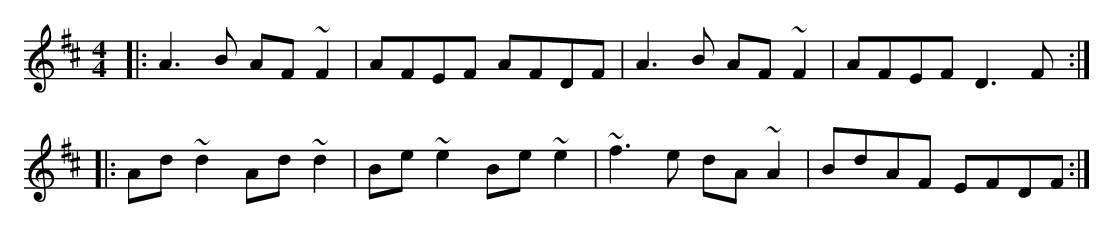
X:1
M:4/4
K:D
|:A3B AF~F2|AFEF AFDF|A3B AF~F2|AFEF D3F:|
|:Ad~d2 Ad~d2|Be~e2 Be~e2|~f3e dA~A2|BdAF EFDF:|
